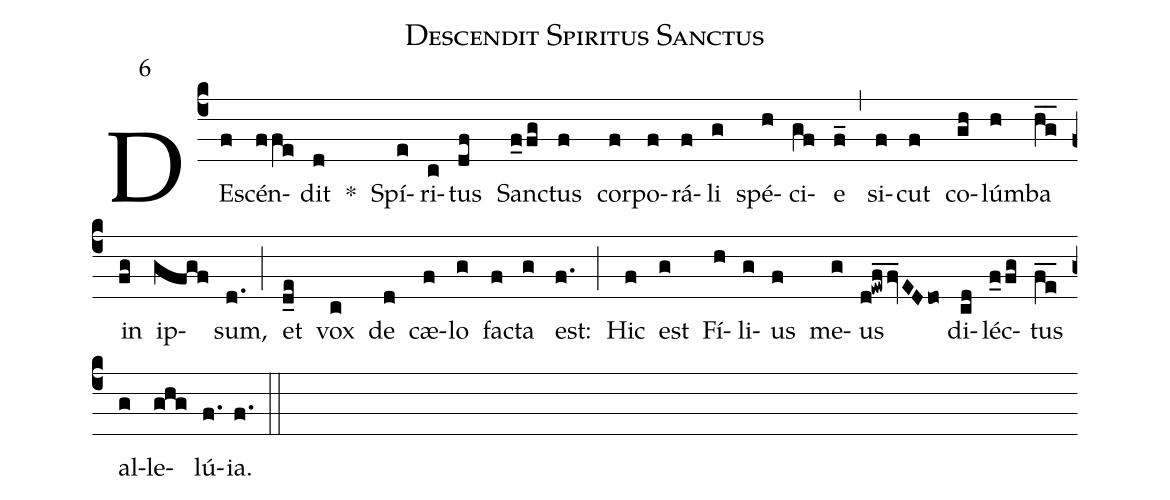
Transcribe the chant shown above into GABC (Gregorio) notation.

name: Descendit Spiritus Sanctus;
mode: 6;
%%
(c4)
DE(f)scén(ffe)dit(d) *()
Spí(e)ri(c)tus(df) San(f_0fg)ctus(f) cor(f)po(f)rá(f)li(g) spé(h)ci(gf)e(f_) (,)
si(f)cut(f) co(gh)lúm(h)ba(hg__) in(fg) ip(gfgf)sum,(d.) (;)
et(d_e) vox(c) de(d) cæ(f)lo(g) fac(f)ta(g) est:(f.) (;)
Hic(f) est(g) Fí(h)li(g)us(f) me(g)us(d!ewf_fv_EDdo) di(cd)léc(f_0fg)tus(fe__) al(g)le(ghg)lú(f.)ia.(f.) (::)
